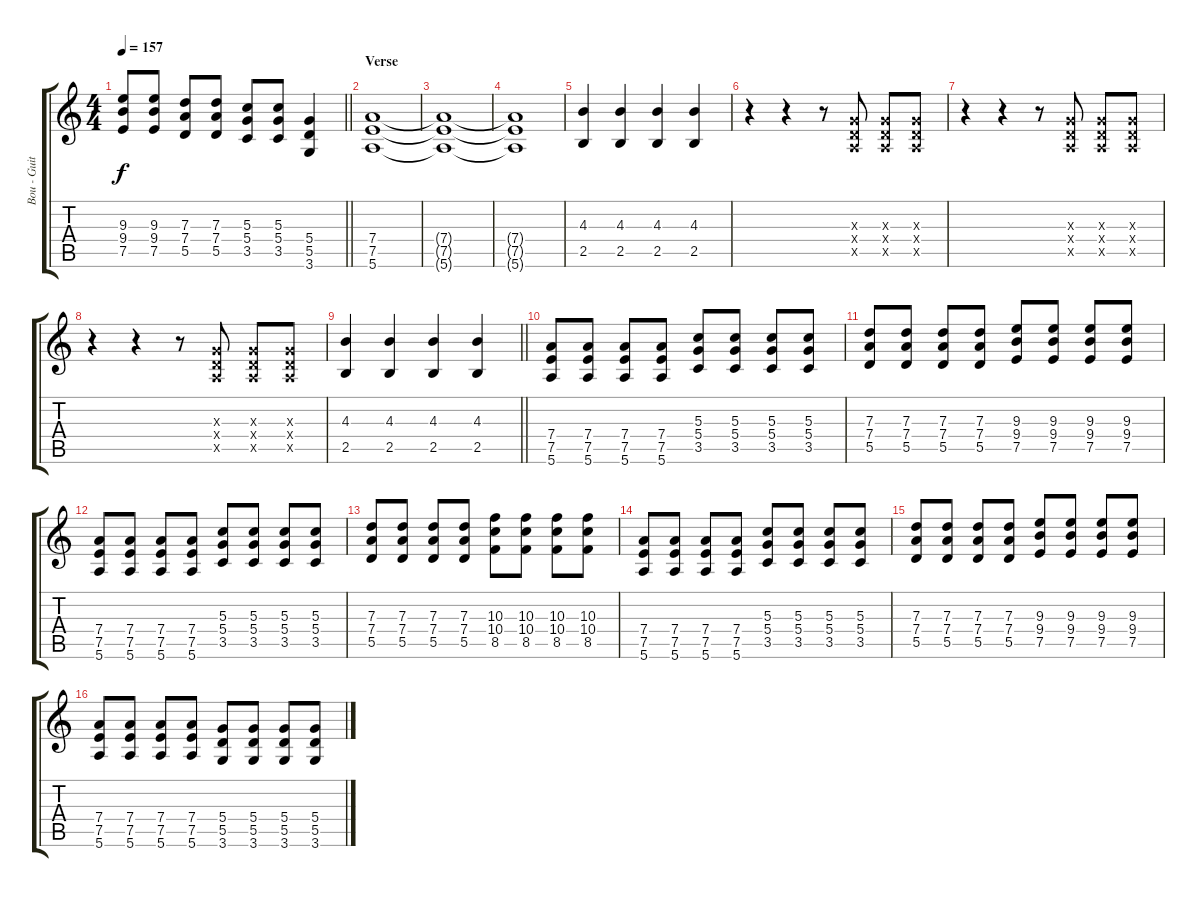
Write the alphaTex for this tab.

\track ("Bou - Guitar 2" "Bou - Guit") {instrument distortionguitar}
\staff {score tabs}
\tuning (E4 B3 G3 D3 A2 E2) {hide}
\ts (4 4)
\tempo 157
\clef g2
\barLineRight lightlight
\ks c
(9.3 9.4 7.5).8{dy f} (9.3 9.4 7.5).8 (7.3 7.4 5.5).8 (7.3 7.4 5.5).8 (5.3 5.4 3.5).8 (5.3 5.4 3.5).8 (5.4 5.5 3.6).4 |
\section ("" "Verse")
(7.4 7.5 5.6).1 |
(7.4{t} 7.5{t} 5.6{t}).1 |
(7.4{t} 7.5{t} 5.6{t}).1 |
(4.3 2.5).4 (4.3 2.5).4 (4.3 2.5).4 (4.3 2.5).4 |
r.4 r.4 r.8 (0.3{x} 0.4{x} 0.5{x}).8 (0.3{x} 0.4{x} 0.5{x}).8 (0.3{x} 0.4{x} 0.5{x}).8 |
r.4 r.4 r.8 (0.3{x} 0.4{x} 0.5{x}).8 (0.3{x} 0.4{x} 0.5{x}).8 (0.3{x} 0.4{x} 0.5{x}).8 |
r.4 r.4 r.8 (0.3{x} 0.4{x} 0.5{x}).8 (0.3{x} 0.4{x} 0.5{x}).8 (0.3{x} 0.4{x} 0.5{x}).8 |
\barLineRight lightlight
(4.3 2.5).4 (4.3 2.5).4 (4.3 2.5).4 (4.3 2.5).4 |
\section ("" "")
(7.4 7.5 5.6).8 (7.4 7.5 5.6).8 (7.4 7.5 5.6).8 (7.4 7.5 5.6).8 (5.3 5.4 3.5).8 (5.3 5.4 3.5).8 (5.3 5.4 3.5).8 (5.3 5.4 3.5).8 |
(7.3 7.4 5.5).8 (7.3 7.4 5.5).8 (7.3 7.4 5.5).8 (7.3 7.4 5.5).8 (9.3 9.4 7.5).8 (9.3 9.4 7.5).8 (9.3 9.4 7.5).8 (9.3 9.4 7.5).8 |
(7.4 7.5 5.6).8 (7.4 7.5 5.6).8 (7.4 7.5 5.6).8 (7.4 7.5 5.6).8 (5.3 5.4 3.5).8 (5.3 5.4 3.5).8 (5.3 5.4 3.5).8 (5.3 5.4 3.5).8 |
(7.3 7.4 5.5).8 (7.3 7.4 5.5).8 (7.3 7.4 5.5).8 (7.3 7.4 5.5).8 (10.3 10.4 8.5).8 (10.3 10.4 8.5).8 (10.3 10.4 8.5).8 (10.3 10.4 8.5).8 |
(7.4 7.5 5.6).8 (7.4 7.5 5.6).8 (7.4 7.5 5.6).8 (7.4 7.5 5.6).8 (5.3 5.4 3.5).8 (5.3 5.4 3.5).8 (5.3 5.4 3.5).8 (5.3 5.4 3.5).8 |
(7.3 7.4 5.5).8 (7.3 7.4 5.5).8 (7.3 7.4 5.5).8 (7.3 7.4 5.5).8 (9.3 9.4 7.5).8 (9.3 9.4 7.5).8 (9.3 9.4 7.5).8 (9.3 9.4 7.5).8 |
(7.4 7.5 5.6).8 (7.4 7.5 5.6).8 (7.4 7.5 5.6).8 (7.4 7.5 5.6).8 (5.4 5.5 3.6).8 (5.4 5.5 3.6).8 (5.4 5.5 3.6).8 (5.4 5.5 3.6).8
